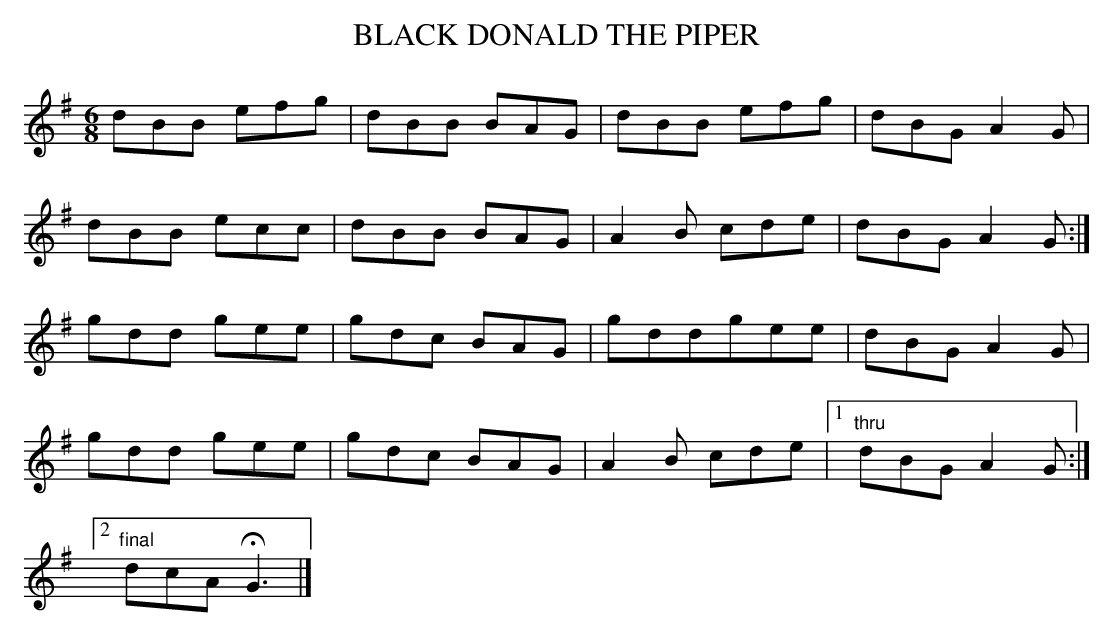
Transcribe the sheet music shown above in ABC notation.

X:1
T:BLACK DONALD THE PIPER
M:6/8
L:1/8
K:G
dBB efg|dBB BAG|dBB efg|dBG A2G|
dBB ecc|dBB BAG|A2B cde|dBG A2G :|
gdd gee|gdc BAG|gddgee|dBG A2G|
gdd gee|gdc BAG|A2B cde|1 "thru"dBG A2G :|
[2 "final"dcA HG3|]
